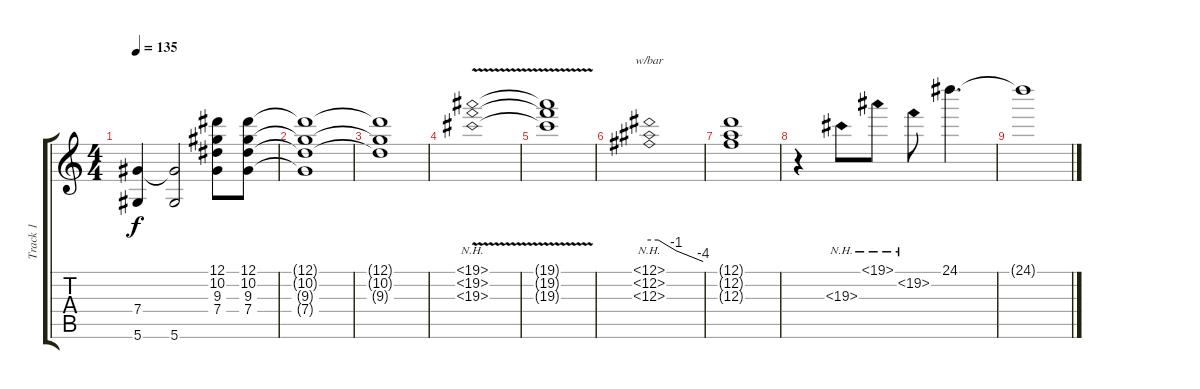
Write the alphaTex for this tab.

\track ("Track 1" "Track 1") {instrument overdrivenguitar}
\staff {score tabs}
\tuning (Eb4 Bb3 Gb3 Db3 Ab2 Eb2) {hide}
\ts (4 4)
\tempo 135
\clef g2
\ks c
(7.4 5.6{t}).4{dy f} (7.4{t} 5.6).2 (12.1 10.2 9.3 7.4).8 (12.1 10.2 9.3 7.4).8 |
(12.1{t} 10.2{t} 9.3{t} 7.4{t}).1 |
(12.1{t} 10.2{t} 9.3{t}).1 |
(19.1{nh v} 19.2{nh v} 19.3{nh v}).1 |
(19.1{t} 19.2{t} 19.3{t}).1 |
(12.1{nh} 12.2{nh} 12.3{nh}).1{tbe (custom default 0 0 10 0 30 -4 60 -16)} |
(12.1{t} 12.2{t} 12.3{t}).1 |
r.4 19.3{nh}.8 19.1{nh}.8 19.2{nh}.8 24.1.4{d} |
24.1{t}.1
